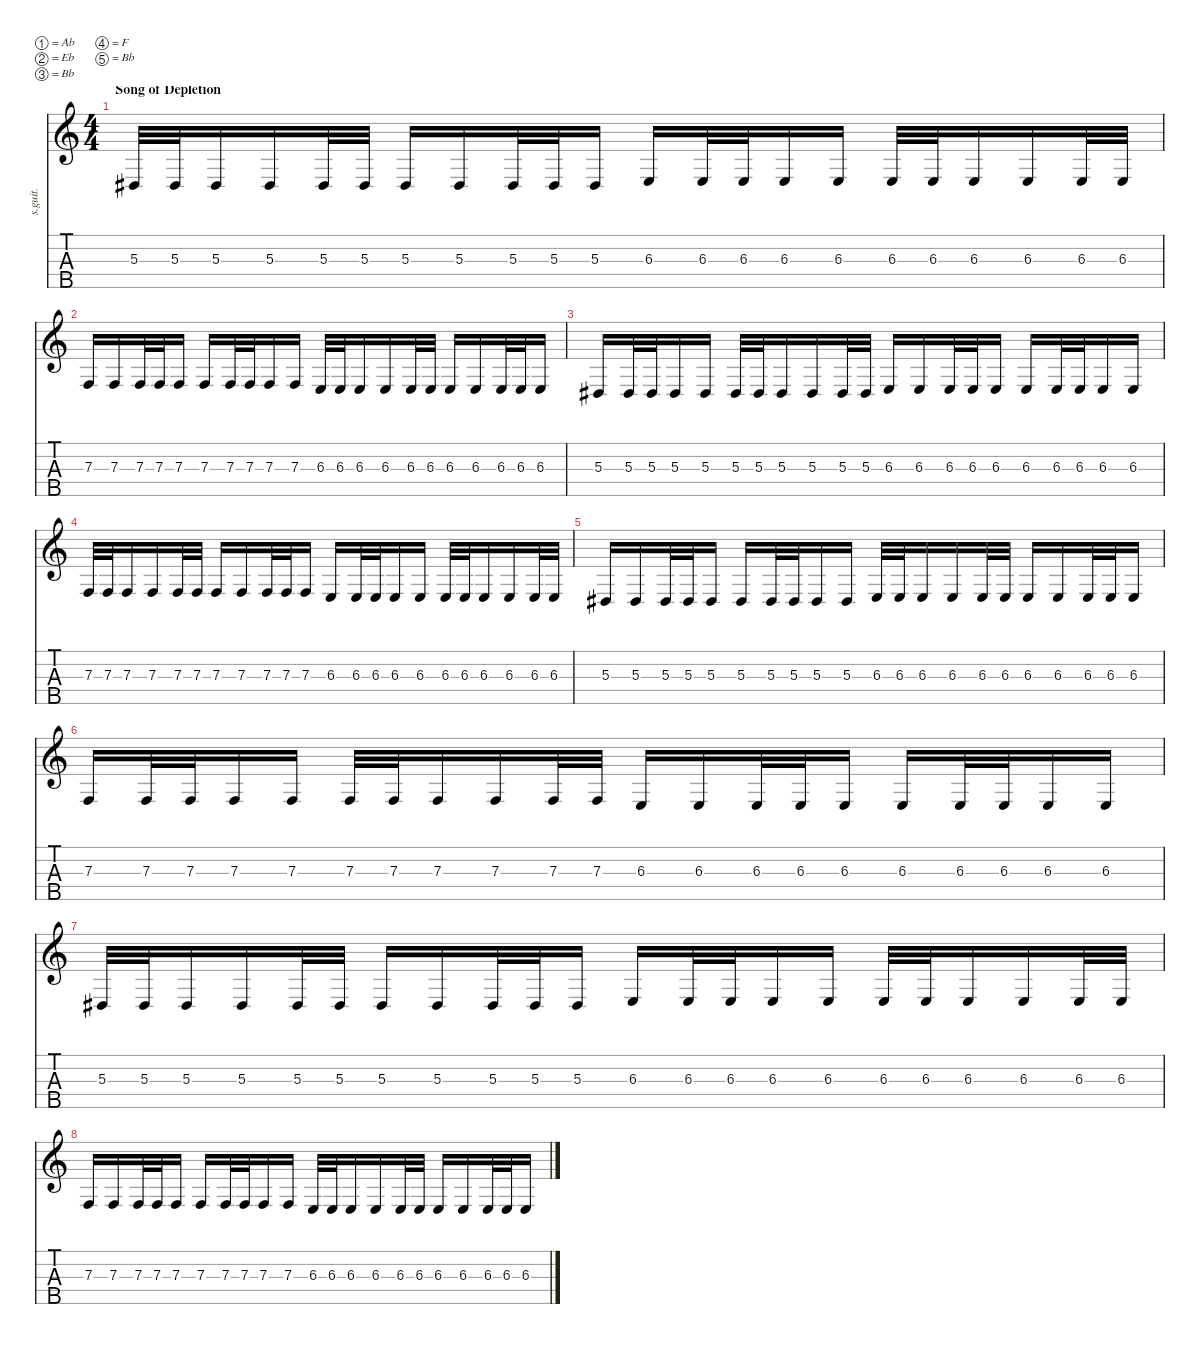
\defaultSystemsLayout 4
\hideDynamics
\bracketExtendMode nobrackets
\track ("Dick Lovgren (Bass)" "s.guit.") {instrument electricbasspick}
\staff {score tabs}
\tuning (Ab2 Eb2 Bb1 F1 Bb0)
\ts (4 4)
\section ("" "Song of Depletion")
\tempo (115 hide)
\clef g2
\ks c
5.3{acc #}.32{lyrics (0 "") lyrics (1 "") lyrics (2 "") lyrics (3 "") lyrics (4 "") dy f} 5.3{acc #}.32{lyrics (0 "") lyrics (1 "") lyrics (2 "") lyrics (3 "") lyrics (4 "")} 5.3{acc #}.16{lyrics (0 "") lyrics (1 "") lyrics (2 "") lyrics (3 "") lyrics (4 "")} 5.3{acc #}.16{lyrics (0 "") lyrics (1 "") lyrics (2 "") lyrics (3 "") lyrics (4 "")} 5.3{acc #}.32{lyrics (0 "") lyrics (1 "") lyrics (2 "") lyrics (3 "") lyrics (4 "")} 5.3{acc #}.32{lyrics (0 "") lyrics (1 "") lyrics (2 "") lyrics (3 "") lyrics (4 "")} 5.3{acc #}.16{lyrics (0 "") lyrics (1 "") lyrics (2 "") lyrics (3 "") lyrics (4 "")} 5.3{acc #}.16{lyrics (0 "") lyrics (1 "") lyrics (2 "") lyrics (3 "") lyrics (4 "")} 5.3{acc #}.32{lyrics (0 "") lyrics (1 "") lyrics (2 "") lyrics (3 "") lyrics (4 "")} 5.3{acc #}.32{lyrics (0 "") lyrics (1 "") lyrics (2 "") lyrics (3 "") lyrics (4 "")} 5.3{acc #}.16{lyrics (0 "") lyrics (1 "") lyrics (2 "") lyrics (3 "") lyrics (4 "")} 6.3.16{lyrics (0 "") lyrics (1 "") lyrics (2 "") lyrics (3 "") lyrics (4 "")} 6.3.32{lyrics (0 "") lyrics (1 "") lyrics (2 "") lyrics (3 "") lyrics (4 "")} 6.3.32{lyrics (0 "") lyrics (1 "") lyrics (2 "") lyrics (3 "") lyrics (4 "")} 6.3.16{lyrics (0 "") lyrics (1 "") lyrics (2 "") lyrics (3 "") lyrics (4 "")} 6.3.16{lyrics (0 "") lyrics (1 "") lyrics (2 "") lyrics (3 "") lyrics (4 "")} 6.3.32{lyrics (0 "") lyrics (1 "") lyrics (2 "") lyrics (3 "") lyrics (4 "")} 6.3.32{lyrics (0 "") lyrics (1 "") lyrics (2 "") lyrics (3 "") lyrics (4 "")} 6.3.16{lyrics (0 "") lyrics (1 "") lyrics (2 "") lyrics (3 "") lyrics (4 "")} 6.3.16{lyrics (0 "") lyrics (1 "") lyrics (2 "") lyrics (3 "") lyrics (4 "")} 6.3.32{lyrics (0 "") lyrics (1 "") lyrics (2 "") lyrics (3 "") lyrics (4 "")} 6.3.32{lyrics (0 "") lyrics (1 "") lyrics (2 "") lyrics (3 "") lyrics (4 "")} |
7.3.16{lyrics (0 "") lyrics (1 "") lyrics (2 "") lyrics (3 "") lyrics (4 "")} 7.3.16{lyrics (0 "") lyrics (1 "") lyrics (2 "") lyrics (3 "") lyrics (4 "")} 7.3.32{lyrics (0 "") lyrics (1 "") lyrics (2 "") lyrics (3 "") lyrics (4 "")} 7.3.32{lyrics (0 "") lyrics (1 "") lyrics (2 "") lyrics (3 "") lyrics (4 "")} 7.3.16{lyrics (0 "") lyrics (1 "") lyrics (2 "") lyrics (3 "") lyrics (4 "")} 7.3.16{lyrics (0 "") lyrics (1 "") lyrics (2 "") lyrics (3 "") lyrics (4 "")} 7.3.32{lyrics (0 "") lyrics (1 "") lyrics (2 "") lyrics (3 "") lyrics (4 "")} 7.3.32{lyrics (0 "") lyrics (1 "") lyrics (2 "") lyrics (3 "") lyrics (4 "")} 7.3.16{lyrics (0 "") lyrics (1 "") lyrics (2 "") lyrics (3 "") lyrics (4 "")} 7.3.16{lyrics (0 "") lyrics (1 "") lyrics (2 "") lyrics (3 "") lyrics (4 "")} 6.3.32{lyrics (0 "") lyrics (1 "") lyrics (2 "") lyrics (3 "") lyrics (4 "")} 6.3.32{lyrics (0 "") lyrics (1 "") lyrics (2 "") lyrics (3 "") lyrics (4 "")} 6.3.16{lyrics (0 "") lyrics (1 "") lyrics (2 "") lyrics (3 "") lyrics (4 "")} 6.3.16{lyrics (0 "") lyrics (1 "") lyrics (2 "") lyrics (3 "") lyrics (4 "")} 6.3.32{lyrics (0 "") lyrics (1 "") lyrics (2 "") lyrics (3 "") lyrics (4 "")} 6.3.32{lyrics (0 "") lyrics (1 "") lyrics (2 "") lyrics (3 "") lyrics (4 "")} 6.3.16{lyrics (0 "") lyrics (1 "") lyrics (2 "") lyrics (3 "") lyrics (4 "")} 6.3.16{lyrics (0 "") lyrics (1 "") lyrics (2 "") lyrics (3 "") lyrics (4 "")} 6.3.32{lyrics (0 "") lyrics (1 "") lyrics (2 "") lyrics (3 "") lyrics (4 "")} 6.3.32{lyrics (0 "") lyrics (1 "") lyrics (2 "") lyrics (3 "") lyrics (4 "")} 6.3.16{lyrics (0 "") lyrics (1 "") lyrics (2 "") lyrics (3 "") lyrics (4 "")} |
5.3{acc #}.16{lyrics (0 "") lyrics (1 "") lyrics (2 "") lyrics (3 "") lyrics (4 "")} 5.3{acc #}.32{lyrics (0 "") lyrics (1 "") lyrics (2 "") lyrics (3 "") lyrics (4 "")} 5.3{acc #}.32{lyrics (0 "") lyrics (1 "") lyrics (2 "") lyrics (3 "") lyrics (4 "")} 5.3{acc #}.16{lyrics (0 "") lyrics (1 "") lyrics (2 "") lyrics (3 "") lyrics (4 "")} 5.3{acc #}.16{lyrics (0 "") lyrics (1 "") lyrics (2 "") lyrics (3 "") lyrics (4 "")} 5.3{acc #}.32{lyrics (0 "") lyrics (1 "") lyrics (2 "") lyrics (3 "") lyrics (4 "")} 5.3{acc #}.32{lyrics (0 "") lyrics (1 "") lyrics (2 "") lyrics (3 "") lyrics (4 "")} 5.3{acc #}.16{lyrics (0 "") lyrics (1 "") lyrics (2 "") lyrics (3 "") lyrics (4 "")} 5.3{acc #}.16{lyrics (0 "") lyrics (1 "") lyrics (2 "") lyrics (3 "") lyrics (4 "")} 5.3{acc #}.32{lyrics (0 "") lyrics (1 "") lyrics (2 "") lyrics (3 "") lyrics (4 "")} 5.3{acc #}.32{lyrics (0 "") lyrics (1 "") lyrics (2 "") lyrics (3 "") lyrics (4 "")} 6.3.16{lyrics (0 "") lyrics (1 "") lyrics (2 "") lyrics (3 "") lyrics (4 "")} 6.3.16{lyrics (0 "") lyrics (1 "") lyrics (2 "") lyrics (3 "") lyrics (4 "")} 6.3.32{lyrics (0 "") lyrics (1 "") lyrics (2 "") lyrics (3 "") lyrics (4 "")} 6.3.32{lyrics (0 "") lyrics (1 "") lyrics (2 "") lyrics (3 "") lyrics (4 "")} 6.3.16{lyrics (0 "") lyrics (1 "") lyrics (2 "") lyrics (3 "") lyrics (4 "")} 6.3.16{lyrics (0 "") lyrics (1 "") lyrics (2 "") lyrics (3 "") lyrics (4 "")} 6.3.32{lyrics (0 "") lyrics (1 "") lyrics (2 "") lyrics (3 "") lyrics (4 "")} 6.3.32{lyrics (0 "") lyrics (1 "") lyrics (2 "") lyrics (3 "") lyrics (4 "")} 6.3.16{lyrics (0 "") lyrics (1 "") lyrics (2 "") lyrics (3 "") lyrics (4 "")} 6.3.16{lyrics (0 "") lyrics (1 "") lyrics (2 "") lyrics (3 "") lyrics (4 "")} |
7.3.32{lyrics (0 "") lyrics (1 "") lyrics (2 "") lyrics (3 "") lyrics (4 "")} 7.3.32{lyrics (0 "") lyrics (1 "") lyrics (2 "") lyrics (3 "") lyrics (4 "")} 7.3.16{lyrics (0 "") lyrics (1 "") lyrics (2 "") lyrics (3 "") lyrics (4 "")} 7.3.16{lyrics (0 "") lyrics (1 "") lyrics (2 "") lyrics (3 "") lyrics (4 "")} 7.3.32{lyrics (0 "") lyrics (1 "") lyrics (2 "") lyrics (3 "") lyrics (4 "")} 7.3.32{lyrics (0 "") lyrics (1 "") lyrics (2 "") lyrics (3 "") lyrics (4 "")} 7.3.16{lyrics (0 "") lyrics (1 "") lyrics (2 "") lyrics (3 "") lyrics (4 "")} 7.3.16{lyrics (0 "") lyrics (1 "") lyrics (2 "") lyrics (3 "") lyrics (4 "")} 7.3.32{lyrics (0 "") lyrics (1 "") lyrics (2 "") lyrics (3 "") lyrics (4 "")} 7.3.32{lyrics (0 "") lyrics (1 "") lyrics (2 "") lyrics (3 "") lyrics (4 "")} 7.3.16{lyrics (0 "") lyrics (1 "") lyrics (2 "") lyrics (3 "") lyrics (4 "")} 6.3.16{lyrics (0 "") lyrics (1 "") lyrics (2 "") lyrics (3 "") lyrics (4 "")} 6.3.32{lyrics (0 "") lyrics (1 "") lyrics (2 "") lyrics (3 "") lyrics (4 "")} 6.3.32{lyrics (0 "") lyrics (1 "") lyrics (2 "") lyrics (3 "") lyrics (4 "")} 6.3.16{lyrics (0 "") lyrics (1 "") lyrics (2 "") lyrics (3 "") lyrics (4 "")} 6.3.16{lyrics (0 "") lyrics (1 "") lyrics (2 "") lyrics (3 "") lyrics (4 "")} 6.3.32{lyrics (0 "") lyrics (1 "") lyrics (2 "") lyrics (3 "") lyrics (4 "")} 6.3.32{lyrics (0 "") lyrics (1 "") lyrics (2 "") lyrics (3 "") lyrics (4 "")} 6.3.16{lyrics (0 "") lyrics (1 "") lyrics (2 "") lyrics (3 "") lyrics (4 "")} 6.3.16{lyrics (0 "") lyrics (1 "") lyrics (2 "") lyrics (3 "") lyrics (4 "")} 6.3.32{lyrics (0 "") lyrics (1 "") lyrics (2 "") lyrics (3 "") lyrics (4 "")} 6.3.32{lyrics (0 "") lyrics (1 "") lyrics (2 "") lyrics (3 "") lyrics (4 "")} |
5.3{acc #}.16{lyrics (0 "") lyrics (1 "") lyrics (2 "") lyrics (3 "") lyrics (4 "")} 5.3{acc #}.16{lyrics (0 "") lyrics (1 "") lyrics (2 "") lyrics (3 "") lyrics (4 "")} 5.3{acc #}.32{lyrics (0 "") lyrics (1 "") lyrics (2 "") lyrics (3 "") lyrics (4 "")} 5.3{acc #}.32{lyrics (0 "") lyrics (1 "") lyrics (2 "") lyrics (3 "") lyrics (4 "")} 5.3{acc #}.16{lyrics (0 "") lyrics (1 "") lyrics (2 "") lyrics (3 "") lyrics (4 "")} 5.3{acc #}.16{lyrics (0 "") lyrics (1 "") lyrics (2 "") lyrics (3 "") lyrics (4 "")} 5.3{acc #}.32{lyrics (0 "") lyrics (1 "") lyrics (2 "") lyrics (3 "") lyrics (4 "")} 5.3{acc #}.32{lyrics (0 "") lyrics (1 "") lyrics (2 "") lyrics (3 "") lyrics (4 "")} 5.3{acc #}.16{lyrics (0 "") lyrics (1 "") lyrics (2 "") lyrics (3 "") lyrics (4 "")} 5.3{acc #}.16{lyrics (0 "") lyrics (1 "") lyrics (2 "") lyrics (3 "") lyrics (4 "")} 6.3.32{lyrics (0 "") lyrics (1 "") lyrics (2 "") lyrics (3 "") lyrics (4 "")} 6.3.32{lyrics (0 "") lyrics (1 "") lyrics (2 "") lyrics (3 "") lyrics (4 "")} 6.3.16{lyrics (0 "") lyrics (1 "") lyrics (2 "") lyrics (3 "") lyrics (4 "")} 6.3.16{lyrics (0 "") lyrics (1 "") lyrics (2 "") lyrics (3 "") lyrics (4 "")} 6.3.32{lyrics (0 "") lyrics (1 "") lyrics (2 "") lyrics (3 "") lyrics (4 "")} 6.3.32{lyrics (0 "") lyrics (1 "") lyrics (2 "") lyrics (3 "") lyrics (4 "")} 6.3.16{lyrics (0 "") lyrics (1 "") lyrics (2 "") lyrics (3 "") lyrics (4 "")} 6.3.16{lyrics (0 "") lyrics (1 "") lyrics (2 "") lyrics (3 "") lyrics (4 "")} 6.3.32{lyrics (0 "") lyrics (1 "") lyrics (2 "") lyrics (3 "") lyrics (4 "")} 6.3.32{lyrics (0 "") lyrics (1 "") lyrics (2 "") lyrics (3 "") lyrics (4 "")} 6.3.16{lyrics (0 "") lyrics (1 "") lyrics (2 "") lyrics (3 "") lyrics (4 "")} |
7.3.16{lyrics (0 "") lyrics (1 "") lyrics (2 "") lyrics (3 "") lyrics (4 "")} 7.3.32{lyrics (0 "") lyrics (1 "") lyrics (2 "") lyrics (3 "") lyrics (4 "")} 7.3.32{lyrics (0 "") lyrics (1 "") lyrics (2 "") lyrics (3 "") lyrics (4 "")} 7.3.16{lyrics (0 "") lyrics (1 "") lyrics (2 "") lyrics (3 "") lyrics (4 "")} 7.3.16{lyrics (0 "") lyrics (1 "") lyrics (2 "") lyrics (3 "") lyrics (4 "")} 7.3.32{lyrics (0 "") lyrics (1 "") lyrics (2 "") lyrics (3 "") lyrics (4 "")} 7.3.32{lyrics (0 "") lyrics (1 "") lyrics (2 "") lyrics (3 "") lyrics (4 "")} 7.3.16{lyrics (0 "") lyrics (1 "") lyrics (2 "") lyrics (3 "") lyrics (4 "")} 7.3.16{lyrics (0 "") lyrics (1 "") lyrics (2 "") lyrics (3 "") lyrics (4 "")} 7.3.32{lyrics (0 "") lyrics (1 "") lyrics (2 "") lyrics (3 "") lyrics (4 "")} 7.3.32{lyrics (0 "") lyrics (1 "") lyrics (2 "") lyrics (3 "") lyrics (4 "")} 6.3.16{lyrics (0 "") lyrics (1 "") lyrics (2 "") lyrics (3 "") lyrics (4 "")} 6.3.16{lyrics (0 "") lyrics (1 "") lyrics (2 "") lyrics (3 "") lyrics (4 "")} 6.3.32{lyrics (0 "") lyrics (1 "") lyrics (2 "") lyrics (3 "") lyrics (4 "")} 6.3.32{lyrics (0 "") lyrics (1 "") lyrics (2 "") lyrics (3 "") lyrics (4 "")} 6.3.16{lyrics (0 "") lyrics (1 "") lyrics (2 "") lyrics (3 "") lyrics (4 "")} 6.3.16{lyrics (0 "") lyrics (1 "") lyrics (2 "") lyrics (3 "") lyrics (4 "")} 6.3.32{lyrics (0 "") lyrics (1 "") lyrics (2 "") lyrics (3 "") lyrics (4 "")} 6.3.32{lyrics (0 "") lyrics (1 "") lyrics (2 "") lyrics (3 "") lyrics (4 "")} 6.3.16{lyrics (0 "") lyrics (1 "") lyrics (2 "") lyrics (3 "") lyrics (4 "")} 6.3.16{lyrics (0 "") lyrics (1 "") lyrics (2 "") lyrics (3 "") lyrics (4 "")} |
5.3{acc #}.32{lyrics (0 "") lyrics (1 "") lyrics (2 "") lyrics (3 "") lyrics (4 "")} 5.3{acc #}.32{lyrics (0 "") lyrics (1 "") lyrics (2 "") lyrics (3 "") lyrics (4 "")} 5.3{acc #}.16{lyrics (0 "") lyrics (1 "") lyrics (2 "") lyrics (3 "") lyrics (4 "")} 5.3{acc #}.16{lyrics (0 "") lyrics (1 "") lyrics (2 "") lyrics (3 "") lyrics (4 "")} 5.3{acc #}.32{lyrics (0 "") lyrics (1 "") lyrics (2 "") lyrics (3 "") lyrics (4 "")} 5.3{acc #}.32{lyrics (0 "") lyrics (1 "") lyrics (2 "") lyrics (3 "") lyrics (4 "")} 5.3{acc #}.16{lyrics (0 "") lyrics (1 "") lyrics (2 "") lyrics (3 "") lyrics (4 "")} 5.3{acc #}.16{lyrics (0 "") lyrics (1 "") lyrics (2 "") lyrics (3 "") lyrics (4 "")} 5.3{acc #}.32{lyrics (0 "") lyrics (1 "") lyrics (2 "") lyrics (3 "") lyrics (4 "")} 5.3{acc #}.32{lyrics (0 "") lyrics (1 "") lyrics (2 "") lyrics (3 "") lyrics (4 "")} 5.3{acc #}.16{lyrics (0 "") lyrics (1 "") lyrics (2 "") lyrics (3 "") lyrics (4 "")} 6.3.16{lyrics (0 "") lyrics (1 "") lyrics (2 "") lyrics (3 "") lyrics (4 "")} 6.3.32{lyrics (0 "") lyrics (1 "") lyrics (2 "") lyrics (3 "") lyrics (4 "")} 6.3.32{lyrics (0 "") lyrics (1 "") lyrics (2 "") lyrics (3 "") lyrics (4 "")} 6.3.16{lyrics (0 "") lyrics (1 "") lyrics (2 "") lyrics (3 "") lyrics (4 "")} 6.3.16{lyrics (0 "") lyrics (1 "") lyrics (2 "") lyrics (3 "") lyrics (4 "")} 6.3.32{lyrics (0 "") lyrics (1 "") lyrics (2 "") lyrics (3 "") lyrics (4 "")} 6.3.32{lyrics (0 "") lyrics (1 "") lyrics (2 "") lyrics (3 "") lyrics (4 "")} 6.3.16{lyrics (0 "") lyrics (1 "") lyrics (2 "") lyrics (3 "") lyrics (4 "")} 6.3.16{lyrics (0 "") lyrics (1 "") lyrics (2 "") lyrics (3 "") lyrics (4 "")} 6.3.32{lyrics (0 "") lyrics (1 "") lyrics (2 "") lyrics (3 "") lyrics (4 "")} 6.3.32{lyrics (0 "") lyrics (1 "") lyrics (2 "") lyrics (3 "") lyrics (4 "")} |
7.3.16{lyrics (0 "") lyrics (1 "") lyrics (2 "") lyrics (3 "") lyrics (4 "")} 7.3.16{lyrics (0 "") lyrics (1 "") lyrics (2 "") lyrics (3 "") lyrics (4 "")} 7.3.32{lyrics (0 "") lyrics (1 "") lyrics (2 "") lyrics (3 "") lyrics (4 "")} 7.3.32{lyrics (0 "") lyrics (1 "") lyrics (2 "") lyrics (3 "") lyrics (4 "")} 7.3.16{lyrics (0 "") lyrics (1 "") lyrics (2 "") lyrics (3 "") lyrics (4 "")} 7.3.16{lyrics (0 "") lyrics (1 "") lyrics (2 "") lyrics (3 "") lyrics (4 "")} 7.3.32{lyrics (0 "") lyrics (1 "") lyrics (2 "") lyrics (3 "") lyrics (4 "")} 7.3.32{lyrics (0 "") lyrics (1 "") lyrics (2 "") lyrics (3 "") lyrics (4 "")} 7.3.16{lyrics (0 "") lyrics (1 "") lyrics (2 "") lyrics (3 "") lyrics (4 "")} 7.3.16{lyrics (0 "") lyrics (1 "") lyrics (2 "") lyrics (3 "") lyrics (4 "")} 6.3.32{lyrics (0 "") lyrics (1 "") lyrics (2 "") lyrics (3 "") lyrics (4 "")} 6.3.32{lyrics (0 "") lyrics (1 "") lyrics (2 "") lyrics (3 "") lyrics (4 "")} 6.3.16{lyrics (0 "") lyrics (1 "") lyrics (2 "") lyrics (3 "") lyrics (4 "")} 6.3.16{lyrics (0 "") lyrics (1 "") lyrics (2 "") lyrics (3 "") lyrics (4 "")} 6.3.32{lyrics (0 "") lyrics (1 "") lyrics (2 "") lyrics (3 "") lyrics (4 "")} 6.3.32{lyrics (0 "") lyrics (1 "") lyrics (2 "") lyrics (3 "") lyrics (4 "")} 6.3.16{lyrics (0 "") lyrics (1 "") lyrics (2 "") lyrics (3 "") lyrics (4 "")} 6.3.16{lyrics (0 "") lyrics (1 "") lyrics (2 "") lyrics (3 "") lyrics (4 "")} 6.3.32{lyrics (0 "") lyrics (1 "") lyrics (2 "") lyrics (3 "") lyrics (4 "")} 6.3.32{lyrics (0 "") lyrics (1 "") lyrics (2 "") lyrics (3 "") lyrics (4 "")} 6.3.16{lyrics (0 "") lyrics (1 "") lyrics (2 "") lyrics (3 "") lyrics (4 "")}
